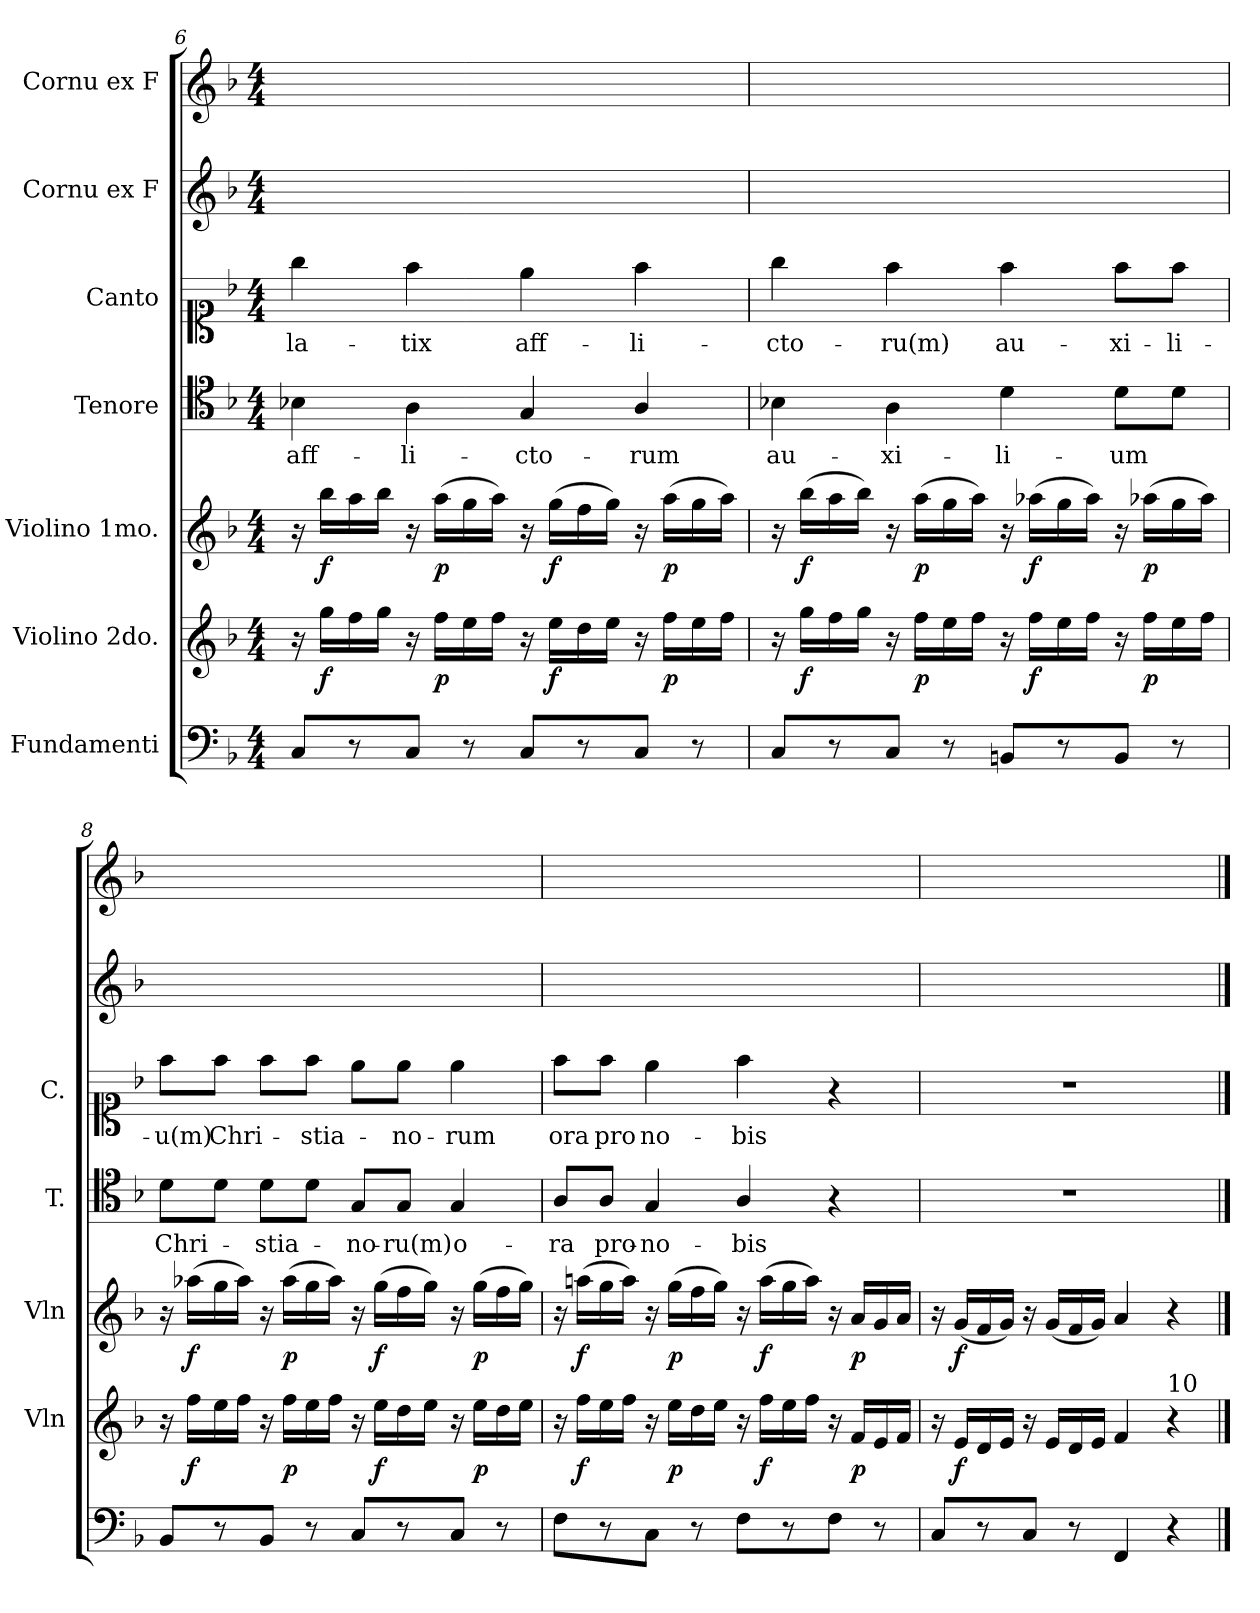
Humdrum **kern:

**kern	**kern	**dynam	**kern	**dynam	**kern	**text	**kern	**text	**kern	**kern
*part7	*part6	*part6	*part5	*part5	*part4	*part4	*part3	*part3	*part2	*part1
*staff7	*staff6	*staff6	*staff5	*staff5	*staff4	*staff4	*staff3	*staff3	*staff2	*staff1
*I"Fundamenti	*I"Violino 2do.	*	*I"Violino 1mo.	*	*I"Tenore	*	*I"Canto	*	*I"Cornu ex F	*I"Cornu ex F
*	*I'Vln	*	*I'Vln	*	*I'T.	*	*I'C.	*	*	*
*clefF4	*clefG2	*	*clefG2	*	*clefC4	*	*clefC1	*	*clefG2	*clefG2
*k[b-]	*k[b-]	*	*k[b-]	*	*k[b-]	*	*k[b-]	*	*k[b-]	*k[b-]
*M4/4	*M4/4	*	*M4/4	*	*M4/4	*	*M4/4	*	*M4/4	*M4/4
=6	=6	=6	=6	=6	=6	=6	=6	=6	=6	=6
8C/L	16r	.	16r	.	4B-X\	aff-	4gg\	-la-	1ryy	1ryy
.	16gg\LL	f	16bb-\LL	f	.	.	.	.	.	.
8r	16ff\	.	16aa\	.	.	.	.	.	.	.
.	16gg\JJ	.	16bb-\JJ	.	.	.	.	.	.	.
8C/J	16r	.	16r	.	4A\	-li-	4ff\	-tix	.	.
.	16ff\LL	p	(>16aa\LL	p	.	.	.	.	.	.
8r	16ee\	.	16gg\	.	.	.	.	.	.	.
.	16ff\JJ	.	16aa\JJ)	.	.	.	.	.	.	.
8C/L	16r	.	16r	.	4G/	-cto-	4ee\	aff-	.	.
.	16ee\LL	f	(>16gg\LL	f	.	.	.	.	.	.
8r	16dd\	.	16ff\	.	.	.	.	.	.	.
.	16ee\JJ	.	16gg\JJ)	.	.	.	.	.	.	.
8C/J	16r	.	16r	.	4A/	-rum	4ff\	-li-	.	.
.	16ff\LL	p	(>16aa\LL	p	.	.	.	.	.	.
8r	16ee\	.	16gg\	.	.	.	.	.	.	.
.	16ff\JJ	.	16aa\JJ)	.	.	.	.	.	.	.
=7	=7	=7	=7	=7	=7	=7	=7	=7	=7	=7
8C/L	16r	.	16r	.	4B-X\	au-	4gg\	-cto-	1ryy	1ryy
.	16gg\LL	f	(>16bb-\LL	f	.	.	.	.	.	.
8r	16ff\	.	16aa\	.	.	.	.	.	.	.
.	16gg\JJ	.	16bb-\JJ)	.	.	.	.	.	.	.
8C/J	16r	.	16r	.	4A\	-xi-	4ff\	-ru(m)	.	.
.	16ff\LL	p	(>16aa\LL	p	.	.	.	.	.	.
8r	16ee\	.	16gg\	.	.	.	.	.	.	.
.	16ff\JJ	.	16aa\JJ)	.	.	.	.	.	.	.
8BBn/L	16r	.	16r	.	4d\	-li-	4ff\	au-	.	.
.	16ff\LL	f	(>16aa-X\LL	f	.	.	.	.	.	.
8r	16ee\	.	16gg\	.	.	.	.	.	.	.
.	16ff\JJ	.	16aa-\JJ)	.	.	.	.	.	.	.
8BB/J	16r	.	16r	.	8d\L	-um	8ff\L	-xi-	.	.
.	16ff\LL	p	(>16aa-X\LL	p	.	.	.	.	.	.
8r	16ee\	.	16gg\	.	8d\J	.	8ff\J	-li-	.	.
.	16ff\JJ	.	16aa-\JJ)	.	.	.	.	.	.	.
=8	=8	=8	=8	=8	=8	=8	=8	=8	=8	=8
8BB-/L	16r	.	16r	.	8d\L	Chri-	8ff\L	-u(m)	1ryy	1ryy
.	16ff\LL	f	(>16aa-X\LL	f	.	.	.	.	.	.
8r	16ee\	.	16gg\	.	8d\J	.	8ff\J	Chri-	.	.
.	16ff\JJ	.	16aa-\JJ)	.	.	.	.	.	.	.
8BB-/J	16r	.	16r	.	8d\L	-stia-	8ff\L	.	.	.
.	16ff\LL	p	(>16aa-\LL	p	.	.	.	.	.	.
8r	16ee\	.	16gg\	.	8d\J	.	8ff\J	-stia-	.	.
.	16ff\JJ	.	16aa-\JJ)	.	.	.	.	.	.	.
8C/L	16r	.	16r	.	8G/L	-no-	8ee\L	.	.	.
.	16ee\LL	f	(>16gg\LL	f	.	.	.	.	.	.
8r	16dd\	.	16ff\	.	8G/J	-ru(m)	8ee\J	-no-	.	.
.	16ee\JJ	.	16gg\JJ)	.	.	.	.	.	.	.
8C/J	16r	.	16r	.	4G/	o-	4ee\	-rum	.	.
.	16ee\LL	p	(>16gg\LL	p	.	.	.	.	.	.
8r	16dd\	.	16ff\	.	.	.	.	.	.	.
.	16ee\JJ	.	16gg\JJ)	.	.	.	.	.	.	.
=9	=9	=9	=9	=9	=9	=9	=9	=9	=9	=9
8F\L	16r	.	16r	.	8A/L	-ra	8ff\L	ora	1ryy	1ryy
.	16ff\LL	f	(>16aan\LL	f	.	.	.	.	.	.
8r	16ee\	.	16gg\	.	8A/J	pro-	8ff\J	pro	.	.
.	16ff\JJ	.	16aa\JJ)	.	.	.	.	.	.	.
8C\J	16r	.	16r	.	4G/	-no-	4ee\	no-	.	.
.	16ee\LL	p	(>16gg\LL	p	.	.	.	.	.	.
8r	16dd\	.	16ff\	.	.	.	.	.	.	.
.	16ee\JJ	.	16gg\JJ)	.	.	.	.	.	.	.
8F\L	16r	.	16r	.	4A/	-bis	4ff\	-bis	.	.
.	16ff\LL	f	(>16aa\LL	f	.	.	.	.	.	.
8r	16ee\	.	16gg\	.	.	.	.	.	.	.
.	16ff\JJ	.	16aa\JJ)	.	.	.	.	.	.	.
8F\J	16r	.	16r	.	4r	.	4r	.	.	.
.	16f/LL	p	16a/LL	p	.	.	.	.	.	.
8r	16e/	.	16g/	.	.	.	.	.	.	.
.	16f/JJ	.	16a/JJ	.	.	.	.	.	.	.
=10	=10	=10	=10	=10	=10	=10	=10	=10	=10	=10
8C/L	16r	.	16r	.	1r	.	1r	.	1ryy	1ryy
.	16e/LL	f	(<16g/LL	f	.	.	.	.	.	.
8r	16d/	.	16f/	.	.	.	.	.	.	.
.	16e/JJ	.	16g/JJ)	.	.	.	.	.	.	.
8C/J	16r	.	16r	.	.	.	.	.	.	.
.	16e/LL	.	(<16g/LL	.	.	.	.	.	.	.
8r	16d/	.	16f/	.	.	.	.	.	.	.
.	16e/JJ	.	16g/JJ)	.	.	.	.	.	.	.
4FF/	4f/	.	4a/	.	.	.	.	.	.	.
!	!LO:TX:a:t=10	!	!	!	!	!	!	!	!	!
4r	4r	.	4r	.	.	.	.	.	.	.
==	==	==	==	==	==	==	==	==	==	==
*-	*-	*-	*-	*-	*-	*-	*-	*-	*-	*-
